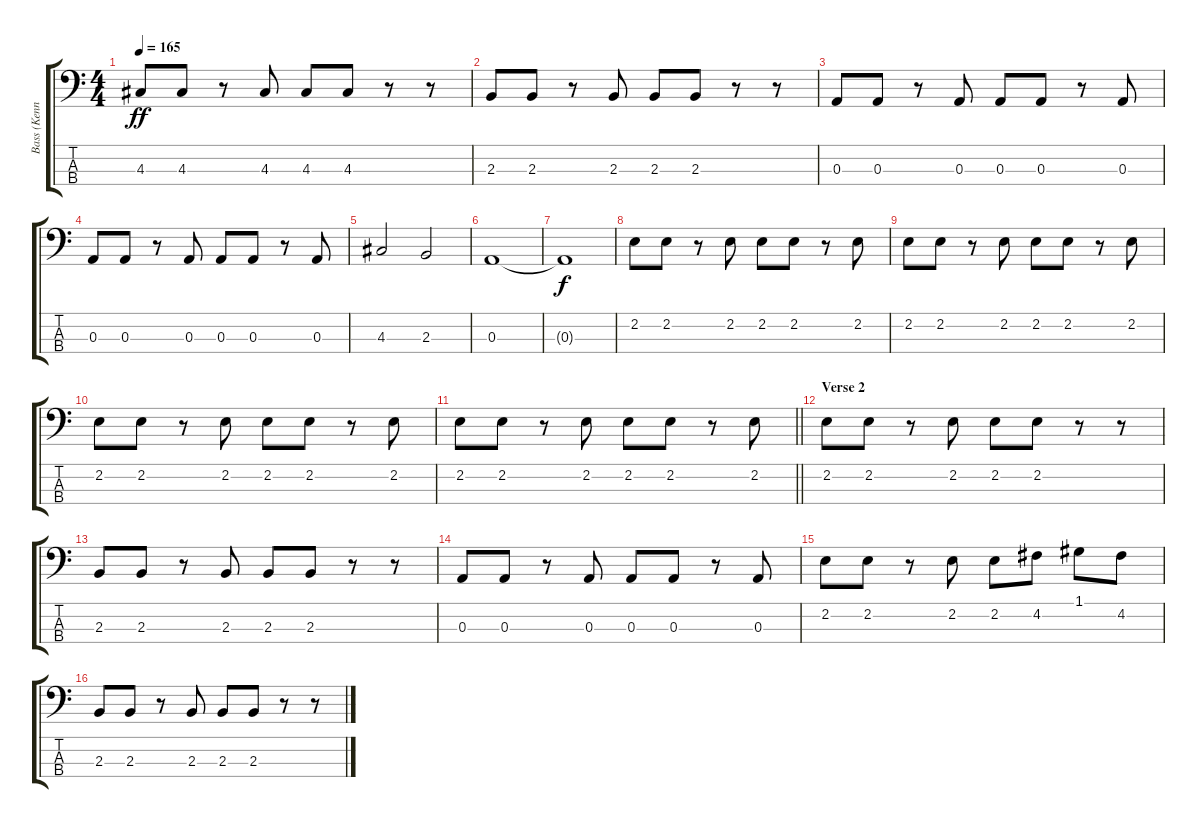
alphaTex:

\track ("Bass (Kenneth)" "Bass (Kenn") {instrument acousticbass}
\staff {score tabs}
\tuning (G2 D2 A1 E1) {hide}
\ts (4 4)
\tempo 165
\clef f4
\ks c
4.3.8{dy ff} 4.3.8 r.8 4.3.8 4.3.8 4.3.8 r.8 r.8 |
2.3.8 2.3.8 r.8 2.3.8 2.3.8 2.3.8 r.8 r.8 |
0.3.8 0.3.8 r.8 0.3.8 0.3.8 0.3.8 r.8 0.3.8 |
0.3.8 0.3.8 r.8 0.3.8 0.3.8 0.3.8 r.8 0.3.8 |
4.3.2 2.3.2 |
0.3.1 |
0.3{t}.1{dy f} |
2.2.8 2.2.8 r.8 2.2.8 2.2.8 2.2.8 r.8 2.2.8 |
2.2.8 2.2.8 r.8 2.2.8 2.2.8 2.2.8 r.8 2.2.8 |
2.2.8 2.2.8 r.8 2.2.8 2.2.8 2.2.8 r.8 2.2.8 |
\barLineRight lightlight
2.2.8 2.2.8 r.8 2.2.8 2.2.8 2.2.8 r.8 2.2.8 |
\section ("" "Verse 2")
2.2.8 2.2.8 r.8 2.2.8 2.2.8 2.2.8 r.8 r.8 |
2.3.8 2.3.8 r.8 2.3.8 2.3.8 2.3.8 r.8 r.8 |
0.3.8 0.3.8 r.8 0.3.8 0.3.8 0.3.8 r.8 0.3.8 |
2.2.8 2.2.8 r.8 2.2.8 2.2.8 4.2.8 1.1.8 4.2.8 |
2.3.8 2.3.8 r.8 2.3.8 2.3.8 2.3.8 r.8 r.8
